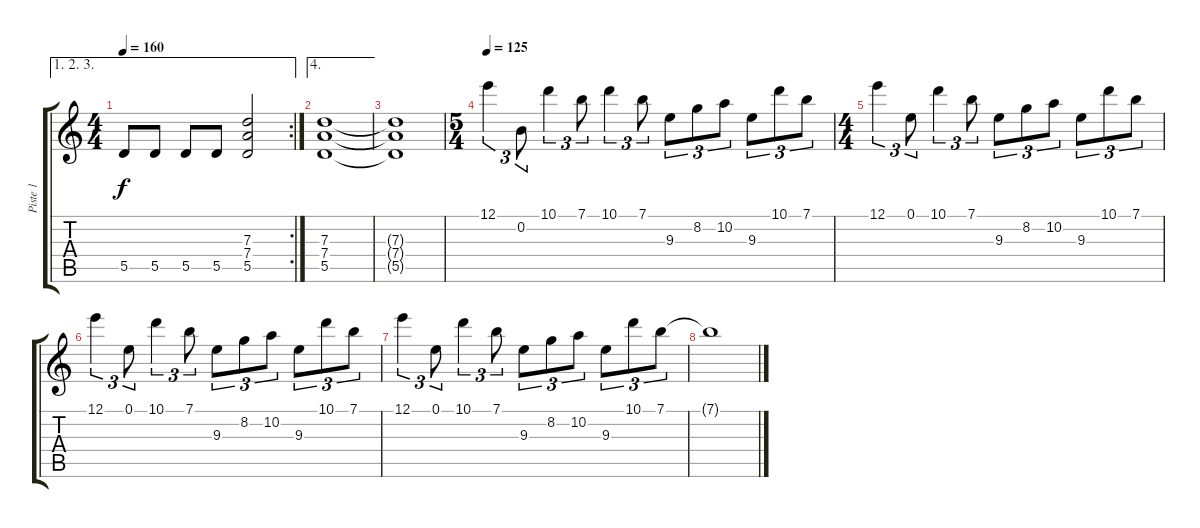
\track ("Piste 1" "Piste 1") {instrument distortionguitar}
\staff {score tabs}
\tuning (E4 B3 G3 D3 A2 E2) {hide}
\ae (1 2 3)
\rc 2
\ts (4 4)
\tempo 160
\clef g2
\ks c
5.5.8{dy f} 5.5.8 5.5.8 5.5.8 (7.3 7.4 5.5).2 |
\ae 4
(7.3 7.4 5.5).1 |
(7.3{t} 7.4{t} 5.5{t}).1 |
\ts (5 4)
\tempo 125
12.1.4{tu (3 2)} 0.2.8{tu (3 2)} 10.1.4{tu (3 2)} 7.1.8{tu (3 2)} 10.1.4{tu (3 2)} 7.1.8{tu (3 2)} 9.3.8{tu (3 2)} 8.2.8{tu (3 2)} 10.2.8{tu (3 2)} 9.3.8{tu (3 2)} 10.1.8{tu (3 2)} 7.1.8{tu (3 2)} |
\ts (4 4)
12.1.4{tu (3 2)} 0.1.8{tu (3 2)} 10.1.4{tu (3 2)} 7.1.8{tu (3 2)} 9.3.8{tu (3 2)} 8.2.8{tu (3 2)} 10.2.8{tu (3 2)} 9.3.8{tu (3 2)} 10.1.8{tu (3 2)} 7.1.8{tu (3 2)} |
12.1.4{tu (3 2)} 0.1.8{tu (3 2)} 10.1.4{tu (3 2)} 7.1.8{tu (3 2)} 9.3.8{tu (3 2)} 8.2.8{tu (3 2)} 10.2.8{tu (3 2)} 9.3.8{tu (3 2)} 10.1.8{tu (3 2)} 7.1.8{tu (3 2)} |
12.1.4{tu (3 2)} 0.1.8{tu (3 2)} 10.1.4{tu (3 2)} 7.1.8{tu (3 2)} 9.3.8{tu (3 2)} 8.2.8{tu (3 2)} 10.2.8{tu (3 2)} 9.3.8{tu (3 2)} 10.1.8{tu (3 2)} 7.1.8{tu (3 2)} |
7.1{t}.1
